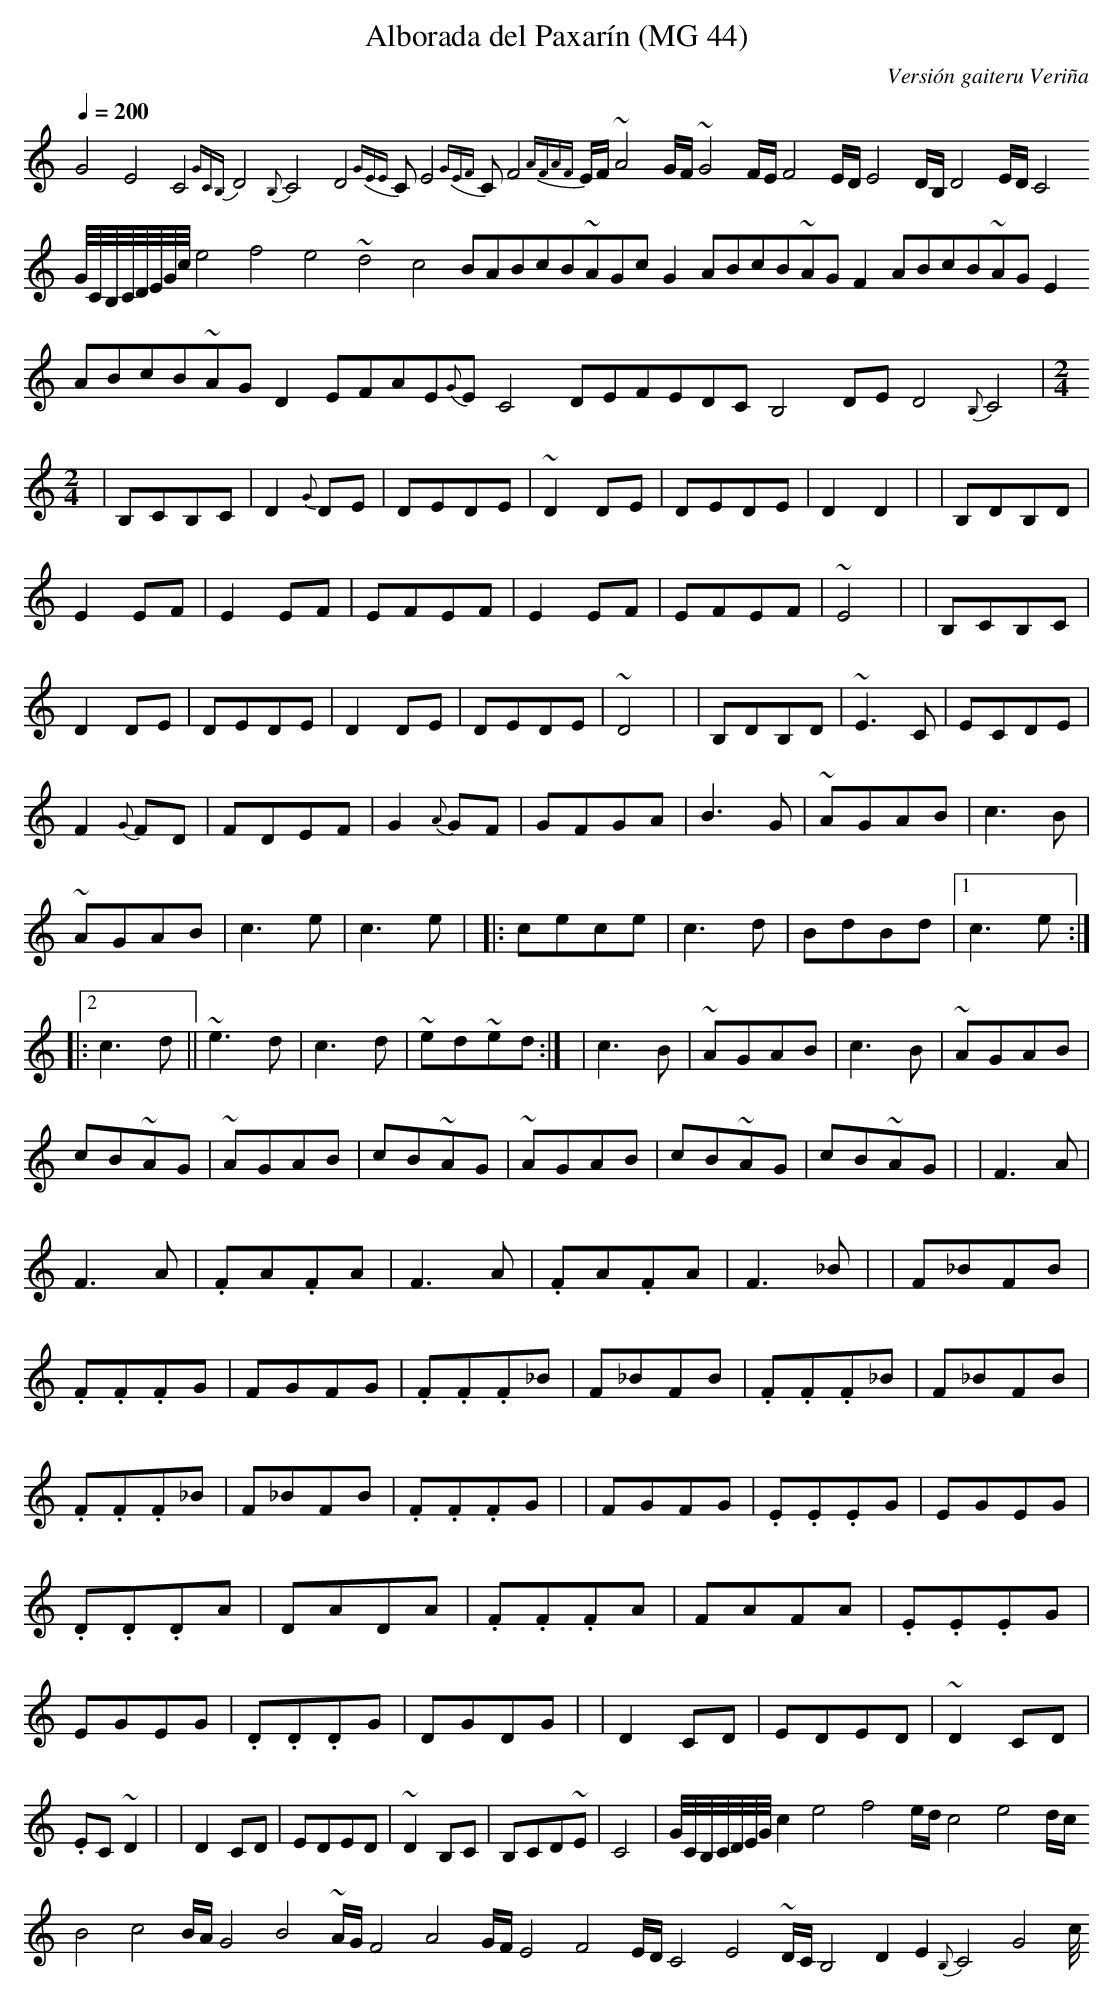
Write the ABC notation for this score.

X:1
T:Alborada del Paxarín (MG 44)
C:Versión gaiteru Veriña
L:1/8
Q:1/4=200
E:Nivel 4
K:C
G4 E4 C4 {GCB,}D4 {B,}C4 D4{GEE}C E4{GEF}C F4{AFAF}E/F/ ~A4 G/F/
~G4 F/E/ F4 E/D/ E4 D/B,/ D4 E/D/ C4 G/4C/4B,/4C/4D/4E/4G/4c/4
e4 f4 e4 ~d4 c4 BABcB~AGc G2 ABcB~AG F2 ABcB~AG E2 ABcB~AG D2
EFAE{G}E C4 DEFEDC B,4 DE D4 {B,}C4|
[M:2/4]!
|B,CB,C|D2 {G}DE|DEDE|~D2 DE|DEDE|D2 D2|
|B,DB,D|E2 EF|E2 EF|EFEF|E2 EF|EFEF|~E4|
|B,CB,C|D2 DE|DEDE|D2 DE|DEDE|~D4|
|B,DB,D|~E3 C|ECDE|F2 {G}FD|FDEF|G2 {A}GF|GFGA|B3 G|~AGAB|c3 B|~AGAB|c3 e|c3 e|
|: cece|c3 d|BdBd|[1 c3 e :|:[2 c3 d||~e3 d|c3 d|~ed~ed:|
|c3 B|~AGAB|c3 B|~AGAB|cB~AG|~AGAB|cB~AG|~AGAB|cB~AG|cB~AG|
|F3 A|F3 A|.FA.FA|F3 A|.FA.FA|F3 _B|
|F_BFB|.F.F.FG|FGFG|.F.F.F_B|F_BFB|.F.F.F_B|F_BFB|.F.F.F_B|F_BFB|.F.F.FG|
|FGFG|.E.E.EG|EGEG|.D.D.DA|DADA|.F.F.FA|FAFA|.E.E.EG|EGEG|.D.D.DG|DGDG|
|D2 CD|EDED|~D2 CD|.EC ~D2|
|D2 CD|EDED|~D2 B,C|B,CD~E|C4|
G/4C/4B,/4C/4D/4E/4G/4 c2 e4 f4 e/d/ c4 e4 d/c/ B4 c4 B/A/ G4 B4
~A/G/ F4 A4 G/F/ E4 F4 E/D/ C4 E4 ~D/C/ B,4 D2 E2 {B,}C4 G4 c/4
